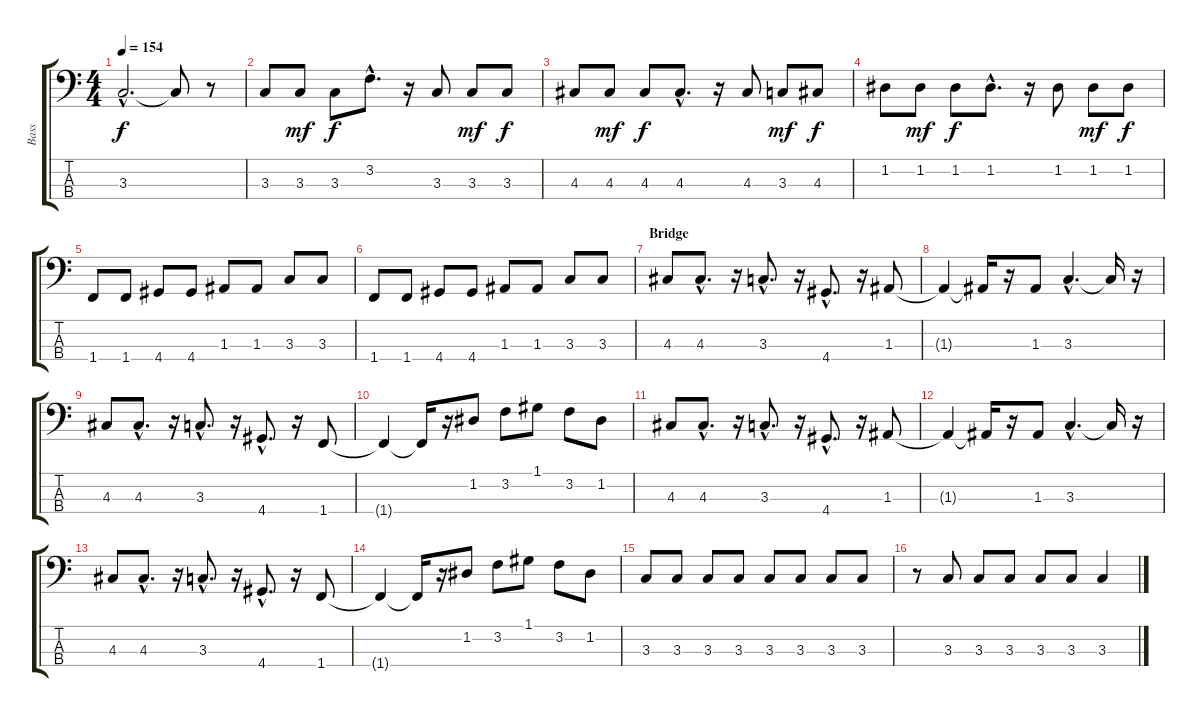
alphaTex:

\track ("Bass" "Bass") {instrument electricbassfinger}
\staff {score tabs}
\tuning (G2 D2 A1 E1) {hide}
\ts (4 4)
\tempo 154
\clef f4
\ks c
3.3{hac t}.2{d dy f} 3.3{t}.8 r.8 |
3.3.8 3.3.8{dy mf} 3.3.8{dy f} 3.2{hac}.8{d} r.16 3.3.8 3.3.8{dy mf} 3.3.8{dy f} |
4.3.8 4.3.8{dy mf} 4.3.8{dy f} 4.3{hac}.8{d} r.16 4.3.8 3.3.8{dy mf} 4.3.8{dy f} |
1.2.8 1.2.8{dy mf} 1.2.8{dy f} 1.2{hac}.8{d} r.16 1.2.8 1.2.8{dy mf} 1.2.8{dy f} |
1.4.8 1.4.8 4.4.8 4.4.8 1.3.8 1.3.8 3.3.8 3.3.8 |
1.4.8 1.4.8 4.4.8 4.4.8 1.3.8 1.3.8 3.3.8 3.3.8 |
\section ("" "Bridge")
4.3.8 4.3{hac}.8{d} r.16 3.3{hac}.8{d} r.16 4.4{hac}.8{d} r.16 1.3.8 |
1.3{t}.4 1.3{t}.16 r.16 1.3.8 3.3{hac}.4{d} 3.3{t}.16 r.16 |
4.3.8 4.3{hac}.8{d} r.16 3.3{hac}.8{d} r.16 4.4{hac}.8{d} r.16 1.4.8 |
1.4{t}.4 1.4{t}.16 r.16 1.2.8 3.2.8 1.1.8 3.2.8 1.2.8 |
4.3.8 4.3{hac}.8{d} r.16 3.3{hac}.8{d} r.16 4.4{hac}.8{d} r.16 1.3.8 |
1.3{t}.4 1.3{t}.16 r.16 1.3.8 3.3{hac}.4{d} 3.3{t}.16 r.16 |
4.3.8 4.3{hac}.8{d} r.16 3.3{hac}.8{d} r.16 4.4{hac}.8{d} r.16 1.4.8 |
1.4{t}.4 1.4{t}.16 r.16 1.2.8 3.2.8 1.1.8 3.2.8 1.2.8 |
3.3.8 3.3.8 3.3.8 3.3.8 3.3.8 3.3.8 3.3.8 3.3.8 |
r.8 3.3.8 3.3.8 3.3.8 3.3.8 3.3.8 3.3.4
